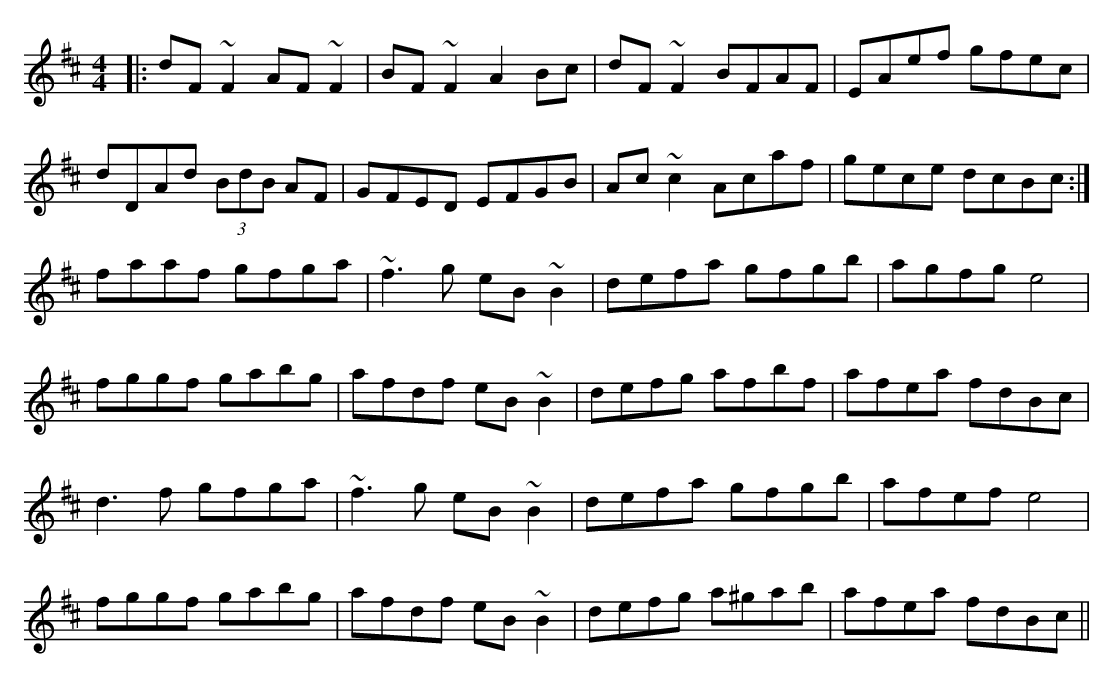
X:1
M:4/4
K:D
|:dF~F2 AF~F2|BF~F2 A2Bc|dF~F2 BFAF|EAef gfec|
dDAd (3BdB AF|GFED EFGB|Ac~c2 Acaf|gece dcBc:|
faaf gfga|~f3g eB~B2|defa gfgb|agfg e4|
fggf gabg|afdf eB~B2|defg afbf|afea fdBc|
d3f gfga|~f3g eB~B2|defa gfgb|afef e4|
fggf gabg|afdf eB~B2|defg a^gab|afea fdBc||
